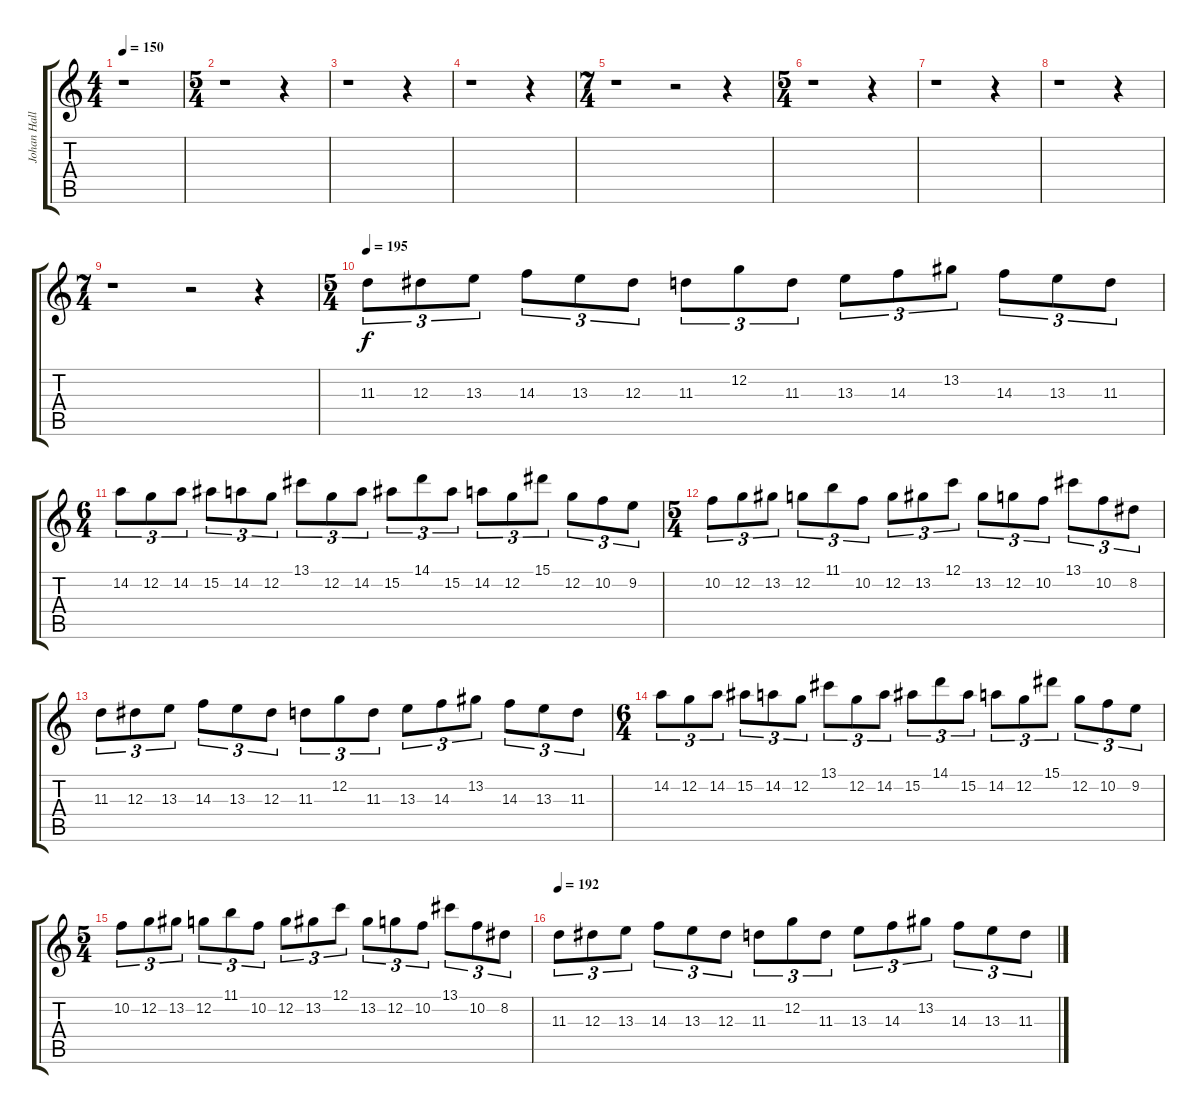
\track ("Johan Hallgreen" "Johan Hall") {instrument distortionguitar}
\staff {score tabs}
\tuning (C4 G3 Eb3 Bb2 F2 C2) {hide}
\ts (4 4)
\tempo 150
\clef g2
\ks c
r.1{dy f} |
\ts (5 4)
r.1 r.4 |
r.1 r.4 |
r.1 r.4 |
\ts (7 4)
r.1 r.2 r.4 |
\ts (5 4)
r.1 r.4 |
r.1 r.4 |
r.1 r.4 |
\ts (7 4)
r.1 r.2 r.4 |
\ts (5 4)
\tempo 195
11.3.8{tu (3 2) volume 10 balance 4 instrument distortionguitar} 12.3.8{tu (3 2)} 13.3.8{tu (3 2)} 14.3.8{tu (3 2)} 13.3.8{tu (3 2)} 12.3.8{tu (3 2)} 11.3.8{tu (3 2)} 12.2.8{tu (3 2)} 11.3.8{tu (3 2)} 13.3.8{tu (3 2)} 14.3.8{tu (3 2)} 13.2.8{tu (3 2)} 14.3.8{tu (3 2)} 13.3.8{tu (3 2)} 11.3.8{tu (3 2)} |
\ts (6 4)
14.2.8{tu (3 2)} 12.2.8{tu (3 2)} 14.2.8{tu (3 2)} 15.2.8{tu (3 2)} 14.2.8{tu (3 2)} 12.2.8{tu (3 2)} 13.1.8{tu (3 2)} 12.2.8{tu (3 2)} 14.2.8{tu (3 2)} 15.2.8{tu (3 2)} 14.1.8{tu (3 2)} 15.2.8{tu (3 2)} 14.2.8{tu (3 2)} 12.2.8{tu (3 2)} 15.1.8{tu (3 2)} 12.2.8{tu (3 2)} 10.2.8{tu (3 2)} 9.2.8{tu (3 2)} |
\ts (5 4)
10.2.8{tu (3 2)} 12.2.8{tu (3 2)} 13.2.8{tu (3 2)} 12.2.8{tu (3 2)} 11.1.8{tu (3 2)} 10.2.8{tu (3 2)} 12.2.8{tu (3 2)} 13.2.8{tu (3 2)} 12.1.8{tu (3 2)} 13.2.8{tu (3 2)} 12.2.8{tu (3 2)} 10.2.8{tu (3 2)} 13.1.8{tu (3 2)} 10.2.8{tu (3 2)} 8.2.8{tu (3 2)} |
11.3.8{tu (3 2)} 12.3.8{tu (3 2)} 13.3.8{tu (3 2)} 14.3.8{tu (3 2)} 13.3.8{tu (3 2)} 12.3.8{tu (3 2)} 11.3.8{tu (3 2)} 12.2.8{tu (3 2)} 11.3.8{tu (3 2)} 13.3.8{tu (3 2)} 14.3.8{tu (3 2)} 13.2.8{tu (3 2)} 14.3.8{tu (3 2)} 13.3.8{tu (3 2)} 11.3.8{tu (3 2)} |
\ts (6 4)
14.2.8{tu (3 2)} 12.2.8{tu (3 2)} 14.2.8{tu (3 2)} 15.2.8{tu (3 2)} 14.2.8{tu (3 2)} 12.2.8{tu (3 2)} 13.1.8{tu (3 2)} 12.2.8{tu (3 2)} 14.2.8{tu (3 2)} 15.2.8{tu (3 2)} 14.1.8{tu (3 2)} 15.2.8{tu (3 2)} 14.2.8{tu (3 2)} 12.2.8{tu (3 2)} 15.1.8{tu (3 2)} 12.2.8{tu (3 2)} 10.2.8{tu (3 2)} 9.2.8{tu (3 2)} |
\ts (5 4)
10.2.8{tu (3 2)} 12.2.8{tu (3 2)} 13.2.8{tu (3 2)} 12.2.8{tu (3 2)} 11.1.8{tu (3 2)} 10.2.8{tu (3 2)} 12.2.8{tu (3 2)} 13.2.8{tu (3 2)} 12.1.8{tu (3 2)} 13.2.8{tu (3 2)} 12.2.8{tu (3 2)} 10.2.8{tu (3 2)} 13.1.8{tu (3 2)} 10.2.8{tu (3 2)} 8.2.8{tu (3 2)} |
\tempo 192
11.3.8{tu (3 2)} 12.3.8{tu (3 2)} 13.3.8{tu (3 2)} 14.3.8{tu (3 2)} 13.3.8{tu (3 2)} 12.3.8{tu (3 2)} 11.3.8{tu (3 2)} 12.2.8{tu (3 2)} 11.3.8{tu (3 2)} 13.3.8{tu (3 2)} 14.3.8{tu (3 2)} 13.2.8{tu (3 2)} 14.3.8{tu (3 2)} 13.3.8{tu (3 2)} 11.3.8{tu (3 2)}
